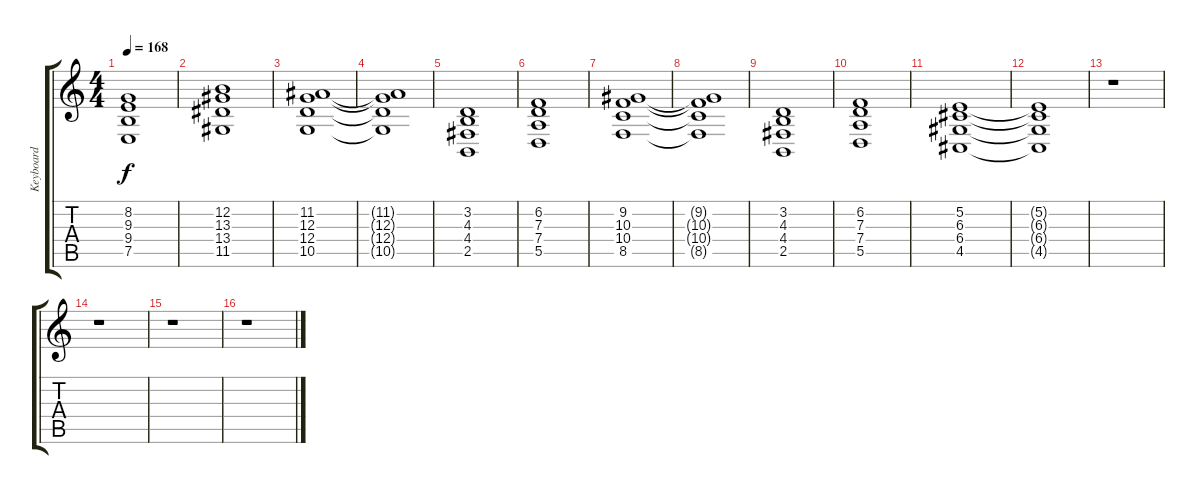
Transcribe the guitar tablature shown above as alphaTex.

\track ("Keyboard" "Keyboard") {instrument choiraahs}
\staff {score tabs}
\tuning (E4 B3 G3 D3 A2 E2) {hide}
\ts (4 4)
\tempo 168
\clef g2
\ks c
(8.2 9.3 9.4 7.5).1{dy f} |
(12.2 13.3 13.4 11.5).1 |
(11.2 12.3 12.4 10.5).1 |
(11.2{t} 12.3{t} 12.4{t} 10.5{t}).1 |
(3.2 4.3 4.4 2.5).1 |
(6.2 7.3 7.4 5.5).1 |
(9.2 10.3 10.4 8.5).1 |
(9.2{t} 10.3{t} 10.4{t} 8.5{t}).1 |
(3.2 4.3 4.4 2.5).1 |
(6.2 7.3 7.4 5.5).1 |
(5.2 6.3 6.4 4.5).1 |
(5.2{t} 6.3{t} 6.4{t} 4.5{t}).1 |
r.1 |
r.1 |
r.1 |
r.1
